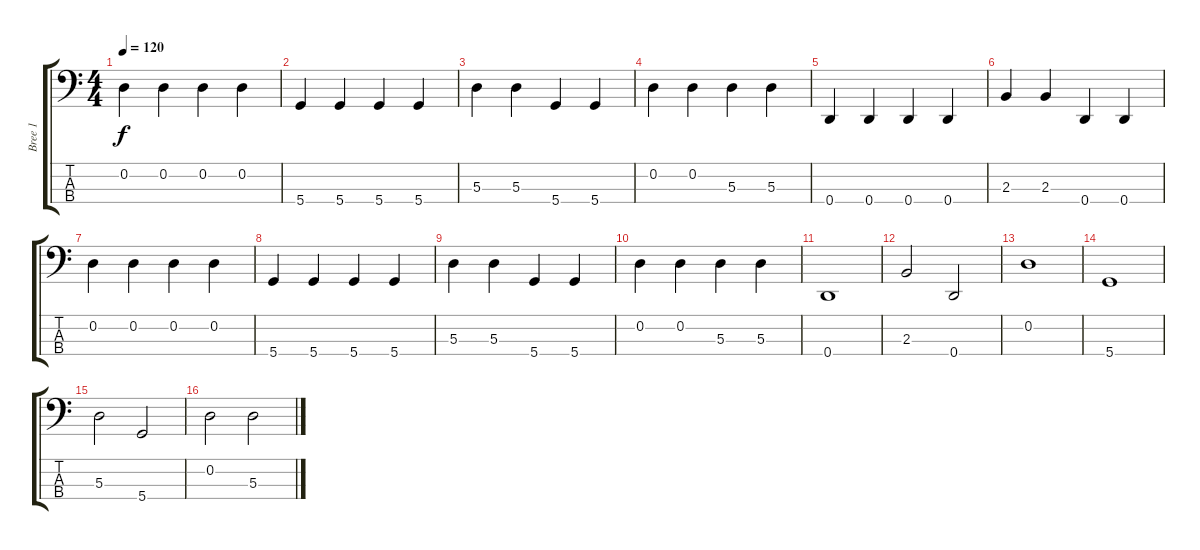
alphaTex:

\track ("Bree 1" "Bree 1") {instrument electricbassfinger}
\staff {score tabs}
\tuning (G2 D2 A1 D1) {hide}
\ts (4 4)
\tempo 120
\clef f4
\ks c
0.2.4{dy f} 0.2.4 0.2.4 0.2.4 |
5.4.4 5.4.4 5.4.4 5.4.4 |
5.3.4 5.3.4 5.4.4 5.4.4 |
0.2.4 0.2.4 5.3.4 5.3.4 |
0.4.4 0.4.4 0.4.4 0.4.4 |
2.3.4 2.3.4 0.4.4 0.4.4 |
0.2.4 0.2.4 0.2.4 0.2.4 |
5.4.4 5.4.4 5.4.4 5.4.4 |
5.3.4 5.3.4 5.4.4 5.4.4 |
0.2.4 0.2.4 5.3.4 5.3.4 |
0.4.1 |
2.3.2 0.4.2 |
0.2.1 |
5.4.1 |
5.3.2 5.4.2 |
0.2.2 5.3.2
